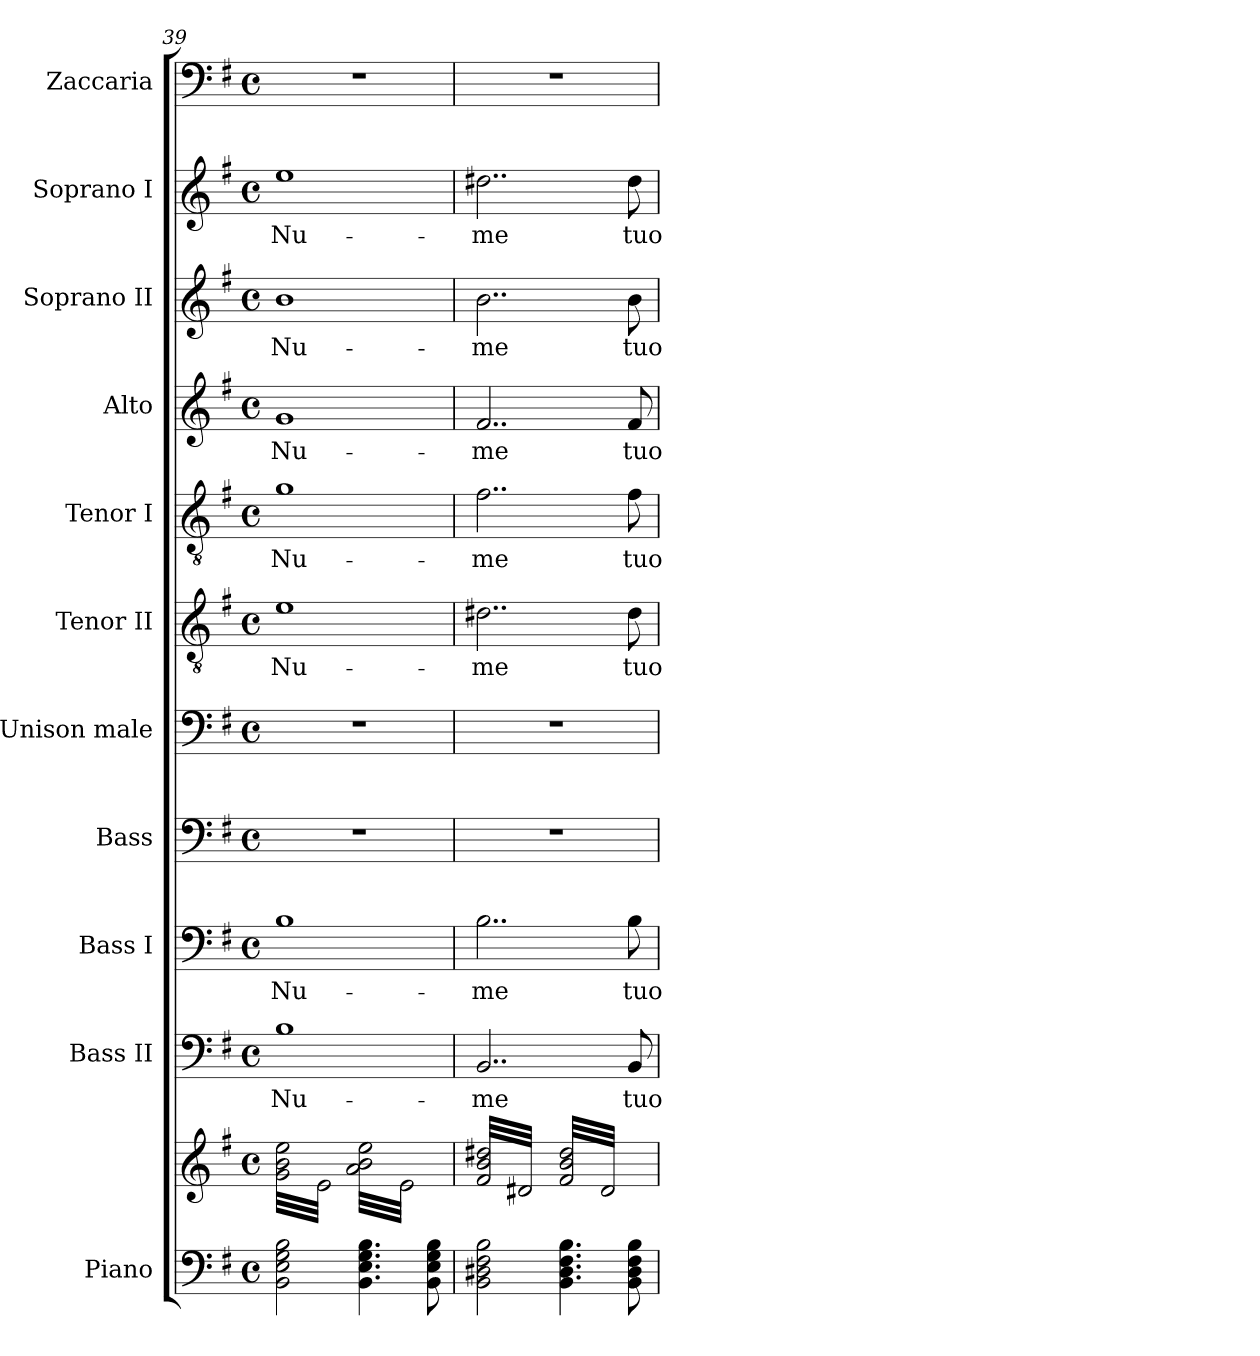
**kern	**kern	**kern	**text	**kern	**text	**kern	**kern	**kern	**text	**kern	**text	**kern	**text	**kern	**text	**kern	**text	**kern
*part11	*part11	*part10	*part10	*part9	*part9	*part8	*part7	*part6	*part6	*part5	*part5	*part4	*part4	*part3	*part3	*part2	*part2	*part1
*staff12	*staff11	*staff10	*staff10	*staff9	*staff9	*staff8	*staff7	*staff6	*staff6	*staff5	*staff5	*staff4	*staff4	*staff3	*staff3	*staff2	*staff2	*staff1
*I"Piano	*	*I"Bass II	*	*I"Bass I	*	*I"Bass	*I"Unison male	*I"Tenor II	*	*I"Tenor I	*	*I"Alto	*	*I"Soprano II	*	*I"Soprano I	*	*I"Zaccaria
*I'Pno.	*	*I'B.II	*	*I'B.I	*	*I'B.	*I'Uni.m	*I'T.II	*	*I'T.I	*	*I'A.	*	*I'S.II	*	*I'S.I	*	*I'Zac.
*clefF4	*clefG2	*clefF4	*	*clefF4	*	*clefF4	*clefF4	*clefGv2	*	*clefGv2	*	*clefG2	*	*clefG2	*	*clefG2	*	*clefF4
*k[f#]	*k[f#]	*k[f#]	*	*k[f#]	*	*k[f#]	*k[f#]	*k[f#]	*	*k[f#]	*	*k[f#]	*	*k[f#]	*	*k[f#]	*	*k[f#]
*M4/4	*M4/4	*M4/4	*	*M4/4	*	*M4/4	*M4/4	*M4/4	*	*M4/4	*	*M4/4	*	*M4/4	*	*M4/4	*	*M4/4
*met(c)	*met(c)	*met(c)	*	*met(c)	*	*met(c)	*met(c)	*met(c)	*	*met(c)	*	*met(c)	*	*met(c)	*	*met(c)	*	*met(c)
=39	=39	=39	=39	=39	=39	=39	=39	=39	=39	=39	=39	=39	=39	=39	=39	=39	=39	=39
!	!	!	!LO:LY:b	!	!LO:LY:b	!	!	!	!LO:LY:b	!	!LO:LY:b	!	!LO:LY:b	!	!LO:LY:b	!	!LO:LY:b	!
*	*tremolo	*	*	*	*	*	*	*	*	*	*	*	*	*	*	*	*	*
2BB\ 2E\ 2G\ 2B\	32g\ 32b\ 32ee\LLL	1B	Nu-	1B	Nu-	1r	1r	1e	Nu-	1g	Nu-	1g	Nu-	1b	Nu-	1ee	Nu-	1r
.	32e/	.	.	.	.	.	.	.	.	.	.	.	.	.	.	.	.	.
.	32g\ 32b\ 32ee\	.	.	.	.	.	.	.	.	.	.	.	.	.	.	.	.	.
.	32e/	.	.	.	.	.	.	.	.	.	.	.	.	.	.	.	.	.
.	32g\ 32b\ 32ee\	.	.	.	.	.	.	.	.	.	.	.	.	.	.	.	.	.
.	32e/	.	.	.	.	.	.	.	.	.	.	.	.	.	.	.	.	.
.	32g\ 32b\ 32ee\	.	.	.	.	.	.	.	.	.	.	.	.	.	.	.	.	.
.	32e/	.	.	.	.	.	.	.	.	.	.	.	.	.	.	.	.	.
.	32g\ 32b\ 32ee\	.	.	.	.	.	.	.	.	.	.	.	.	.	.	.	.	.
.	32e/	.	.	.	.	.	.	.	.	.	.	.	.	.	.	.	.	.
.	32g\ 32b\ 32ee\	.	.	.	.	.	.	.	.	.	.	.	.	.	.	.	.	.
.	32e/	.	.	.	.	.	.	.	.	.	.	.	.	.	.	.	.	.
.	32g\ 32b\ 32ee\	.	.	.	.	.	.	.	.	.	.	.	.	.	.	.	.	.
.	32e/	.	.	.	.	.	.	.	.	.	.	.	.	.	.	.	.	.
.	32g\ 32b\ 32ee\	.	.	.	.	.	.	.	.	.	.	.	.	.	.	.	.	.
.	32e/JJJ	.	.	.	.	.	.	.	.	.	.	.	.	.	.	.	.	.
4.BB\ 4.E\ 4.G\ 4.B\	32a\ 32b\ 32ee\LLL	.	.	.	.	.	.	.	.	.	.	.	.	.	.	.	.	.
.	32e/	.	.	.	.	.	.	.	.	.	.	.	.	.	.	.	.	.
.	32a\ 32b\ 32ee\	.	.	.	.	.	.	.	.	.	.	.	.	.	.	.	.	.
.	32e/	.	.	.	.	.	.	.	.	.	.	.	.	.	.	.	.	.
.	32a\ 32b\ 32ee\	.	.	.	.	.	.	.	.	.	.	.	.	.	.	.	.	.
.	32e/	.	.	.	.	.	.	.	.	.	.	.	.	.	.	.	.	.
.	32a\ 32b\ 32ee\	.	.	.	.	.	.	.	.	.	.	.	.	.	.	.	.	.
.	32e/	.	.	.	.	.	.	.	.	.	.	.	.	.	.	.	.	.
.	32a\ 32b\ 32ee\	.	.	.	.	.	.	.	.	.	.	.	.	.	.	.	.	.
.	32e/	.	.	.	.	.	.	.	.	.	.	.	.	.	.	.	.	.
.	32a\ 32b\ 32ee\	.	.	.	.	.	.	.	.	.	.	.	.	.	.	.	.	.
.	32e/	.	.	.	.	.	.	.	.	.	.	.	.	.	.	.	.	.
8BB\ 8E\ 8G\ 8B\	32a\ 32b\ 32ee\	.	.	.	.	.	.	.	.	.	.	.	.	.	.	.	.	.
.	32e/	.	.	.	.	.	.	.	.	.	.	.	.	.	.	.	.	.
.	32a\ 32b\ 32ee\	.	.	.	.	.	.	.	.	.	.	.	.	.	.	.	.	.
.	32e/JJJ	.	.	.	.	.	.	.	.	.	.	.	.	.	.	.	.	.
=40	=40	=40	=40	=40	=40	=40	=40	=40	=40	=40	=40	=40	=40	=40	=40	=40	=40	=40
!	!	!	!LO:LY:b	!	!LO:LY:b	!	!	!	!LO:LY:b	!	!LO:LY:b	!	!LO:LY:b	!	!LO:LY:b	!	!LO:LY:b	!
2BB\ 2D#X\ 2F#\ 2B\	32f#/ 32b/ 32dd#X/LLL	2..BB/	-me	2..B\	-me	1r	1r	2..d#X\	-me	2..f#\	-me	2..f#/	-me	2..b\	-me	2..dd#X\	-me	1r
.	32d#X/	.	.	.	.	.	.	.	.	.	.	.	.	.	.	.	.	.
.	32f#/ 32b/ 32dd#X/	.	.	.	.	.	.	.	.	.	.	.	.	.	.	.	.	.
.	32d#X/	.	.	.	.	.	.	.	.	.	.	.	.	.	.	.	.	.
.	32f#/ 32b/ 32dd#X/	.	.	.	.	.	.	.	.	.	.	.	.	.	.	.	.	.
.	32d#X/	.	.	.	.	.	.	.	.	.	.	.	.	.	.	.	.	.
.	32f#/ 32b/ 32dd#X/	.	.	.	.	.	.	.	.	.	.	.	.	.	.	.	.	.
.	32d#X/	.	.	.	.	.	.	.	.	.	.	.	.	.	.	.	.	.
.	32f#/ 32b/ 32dd#X/	.	.	.	.	.	.	.	.	.	.	.	.	.	.	.	.	.
.	32d#X/	.	.	.	.	.	.	.	.	.	.	.	.	.	.	.	.	.
.	32f#/ 32b/ 32dd#X/	.	.	.	.	.	.	.	.	.	.	.	.	.	.	.	.	.
.	32d#X/	.	.	.	.	.	.	.	.	.	.	.	.	.	.	.	.	.
.	32f#/ 32b/ 32dd#X/	.	.	.	.	.	.	.	.	.	.	.	.	.	.	.	.	.
.	32d#X/	.	.	.	.	.	.	.	.	.	.	.	.	.	.	.	.	.
.	32f#/ 32b/ 32dd#X/	.	.	.	.	.	.	.	.	.	.	.	.	.	.	.	.	.
.	32d#X/JJJ	.	.	.	.	.	.	.	.	.	.	.	.	.	.	.	.	.
4.BB\ 4.D#\ 4.F#\ 4.B\	32f#/ 32b/ 32dd#/LLL	.	.	.	.	.	.	.	.	.	.	.	.	.	.	.	.	.
.	32d#/	.	.	.	.	.	.	.	.	.	.	.	.	.	.	.	.	.
.	32f#/ 32b/ 32dd#/	.	.	.	.	.	.	.	.	.	.	.	.	.	.	.	.	.
.	32d#/	.	.	.	.	.	.	.	.	.	.	.	.	.	.	.	.	.
.	32f#/ 32b/ 32dd#/	.	.	.	.	.	.	.	.	.	.	.	.	.	.	.	.	.
.	32d#/	.	.	.	.	.	.	.	.	.	.	.	.	.	.	.	.	.
.	32f#/ 32b/ 32dd#/	.	.	.	.	.	.	.	.	.	.	.	.	.	.	.	.	.
.	32d#/	.	.	.	.	.	.	.	.	.	.	.	.	.	.	.	.	.
.	32f#/ 32b/ 32dd#/	.	.	.	.	.	.	.	.	.	.	.	.	.	.	.	.	.
.	32d#/	.	.	.	.	.	.	.	.	.	.	.	.	.	.	.	.	.
.	32f#/ 32b/ 32dd#/	.	.	.	.	.	.	.	.	.	.	.	.	.	.	.	.	.
.	32d#/	.	.	.	.	.	.	.	.	.	.	.	.	.	.	.	.	.
!	!	!	!LO:LY:b	!	!LO:LY:b	!	!	!	!LO:LY:b	!	!LO:LY:b	!	!LO:LY:b	!	!LO:LY:b	!	!LO:LY:b	!
8BB\ 8D#\ 8F#\ 8B\	32f#/ 32b/ 32dd#/	8BB/	tuo-	8B\	tuo-	.	.	8d#\	tuo-	8f#\	tuo-	8f#/	tuo-	8b\	tuo-	8dd#\	tuo-	.
.	32d#/	.	.	.	.	.	.	.	.	.	.	.	.	.	.	.	.	.
.	32f#/ 32b/ 32dd#/	.	.	.	.	.	.	.	.	.	.	.	.	.	.	.	.	.
.	32d#/JJJ	.	.	.	.	.	.	.	.	.	.	.	.	.	.	.	.	.
*	*Xtremolo	*	*	*	*	*	*	*	*	*	*	*	*	*	*	*	*	*
.	.	.	.	.	.	.	.	.	.	.	.	.	.	.	.	.	.	.
.	.	.	.	.	.	.	.	.	.	.	.	.	.	.	.	.	.	.
.	.	.	.	.	.	.	.	.	.	.	.	.	.	.	.	.	.	.
.	.	.	.	.	.	.	.	.	.	.	.	.	.	.	.	.	.	.
.	.	.	.	.	.	.	.	.	.	.	.	.	.	.	.	.	.	.
.	.	.	.	.	.	.	.	.	.	.	.	.	.	.	.	.	.	.
.	.	.	.	.	.	.	.	.	.	.	.	.	.	.	.	.	.	.
.	.	.	.	.	.	.	.	.	.	.	.	.	.	.	.	.	.	.
=	=	=	=	=	=	=	=	=	=	=	=	=	=	=	=	=	=	=
*-	*-	*-	*-	*-	*-	*-	*-	*-	*-	*-	*-	*-	*-	*-	*-	*-	*-	*-
